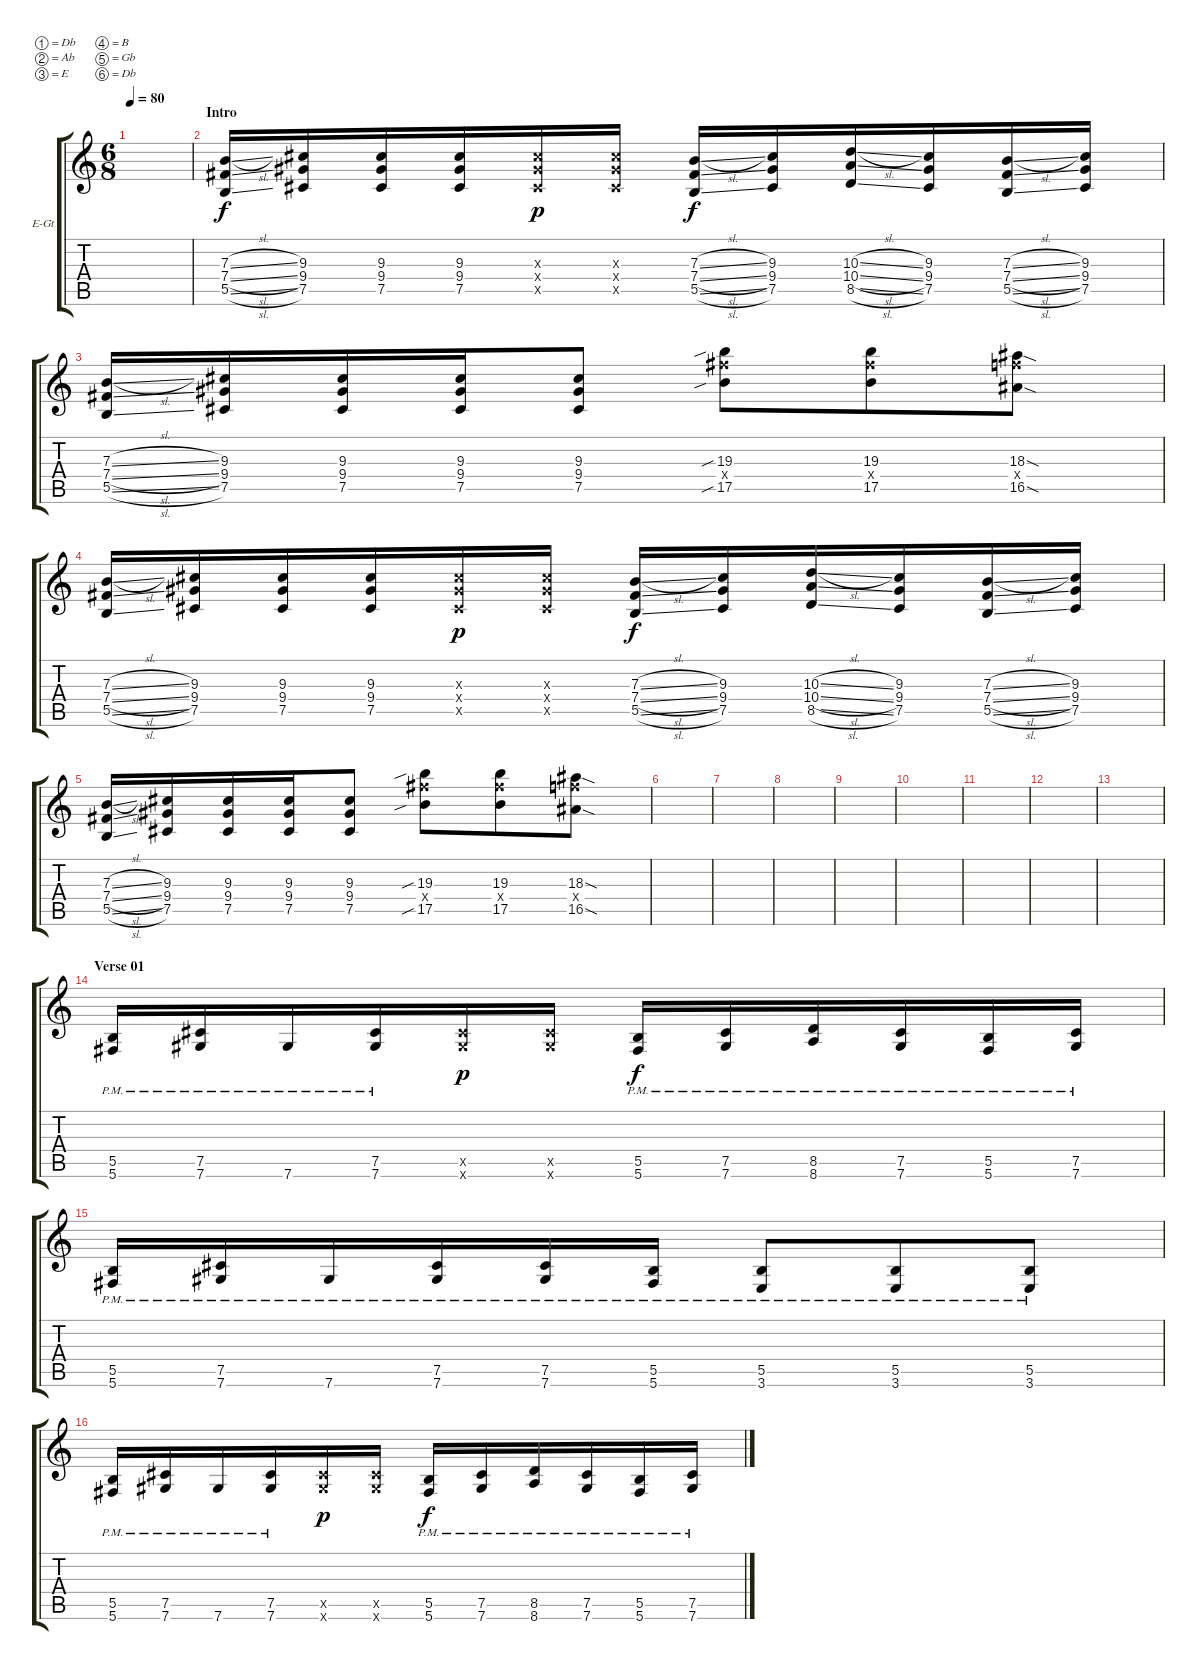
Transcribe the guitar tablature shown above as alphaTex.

\defaultSystemsLayout 4
\bracketExtendMode groupsimilarinstruments
\firstSystemTrackNameOrientation horizontal
\otherSystemsTrackNameOrientation horizontal
\track ("Electric Guitar" "E-Gt") {instrument overdrivenguitar}
\staff {score tabs}
\tuning (Db4 Ab3 E3 B2 Gb2 Db2)
\ts (6 8)
\tempo 80
\clef g2
\ks c
|
\section ("" "Intro")
(5.5{sl} 7.4{sl} 7.3{sl}).16 (7.5 9.4 9.3).16 (7.5 9.4 9.3).16 (7.5 9.4 9.3).16 (7.5{x} 9.4{x} 9.3{x}).16{dy p} (7.5{x} 9.4{x} 9.3{x}).16 (5.5{sl} 7.4{sl} 7.3{sl}).16{dy f} (7.5 9.4 9.3).16 (8.5{sl} 10.4{sl} 10.3{sl}).16 (7.5 9.4 9.3).16 (5.5{sl} 7.4{sl} 7.3{sl}).16 (7.5 9.4 9.3).16 |
(5.5{sl} 7.4{sl} 7.3{sl}).16 (7.5 9.4 9.3).16 (7.5 9.4 9.3).16 (7.5 9.4 9.3).16 (7.5 9.4 9.3).8 (17.5{sib} 19.3{sib} 19.4{x}).8 (19.3 17.5 19.4{x}).8 (18.3{sod} 16.5{sod} 18.4{x}).8 |
(5.5{sl} 7.4{sl} 7.3{sl}).16 (7.5 9.4 9.3).16 (7.5 9.4 9.3).16 (7.5 9.4 9.3).16 (7.5{x} 9.4{x} 9.3{x}).16{dy p} (7.5{x} 9.4{x} 9.3{x}).16 (5.5{sl} 7.4{sl} 7.3{sl}).16{dy f} (7.5 9.4 9.3).16 (8.5{sl} 10.4{sl} 10.3{sl}).16 (7.5 9.4 9.3).16 (5.5{sl} 7.4{sl} 7.3{sl}).16 (7.5 9.4 9.3).16 |
(5.5{sl} 7.4{sl} 7.3{sl}).16 (7.5 9.4 9.3).16 (7.5 9.4 9.3).16 (7.5 9.4 9.3).16 (7.5 9.4 9.3).8 (17.5{sib} 19.3{sib} 19.4{x}).8 (19.3 17.5 19.4{x}).8 (18.3{sod} 16.5{sod} 18.4{x}).8 |
|
|
|
|
|
|
|
|
\section ("" "Verse 01")
(5.6{pm} 5.5{pm}).16 (7.5{pm} 7.6{pm}).16 7.6{pm}.16 (7.6{pm} 7.5{pm}).16 (7.6{x} 7.5{x}).16{dy p} (7.6{x} 7.5{x}).16 (5.6{pm} 5.5{pm}).16{dy f} (7.6{pm} 7.5{pm}).16 (8.5{pm} 8.6{pm}).16 (7.6{pm} 7.5{pm}).16 (5.6{pm} 5.5{pm}).16 (7.5{pm} 7.6{pm}).16 |
(5.6{pm} 5.5{pm}).16 (7.5{pm} 7.6{pm}).16 7.6{pm}.16 (7.6{pm} 7.5{pm}).16 (7.6{pm} 7.5{pm}).16 (5.5{pm} 5.6{pm}).16 (3.6{pm} 5.5{pm}).8 (3.6{pm} 5.5{pm}).8 (3.6{pm} 5.5{pm}).8 |
(5.6{pm} 5.5{pm}).16 (7.5{pm} 7.6{pm}).16 7.6{pm}.16 (7.6{pm} 7.5{pm}).16 (7.6{x} 7.5{x}).16{dy p} (7.6{x} 7.5{x}).16 (5.6{pm} 5.5{pm}).16{dy f} (7.6{pm} 7.5{pm}).16 (8.5{pm} 8.6{pm}).16 (7.6{pm} 7.5{pm}).16 (5.6{pm} 5.5{pm}).16 (7.5{pm} 7.6{pm}).16
